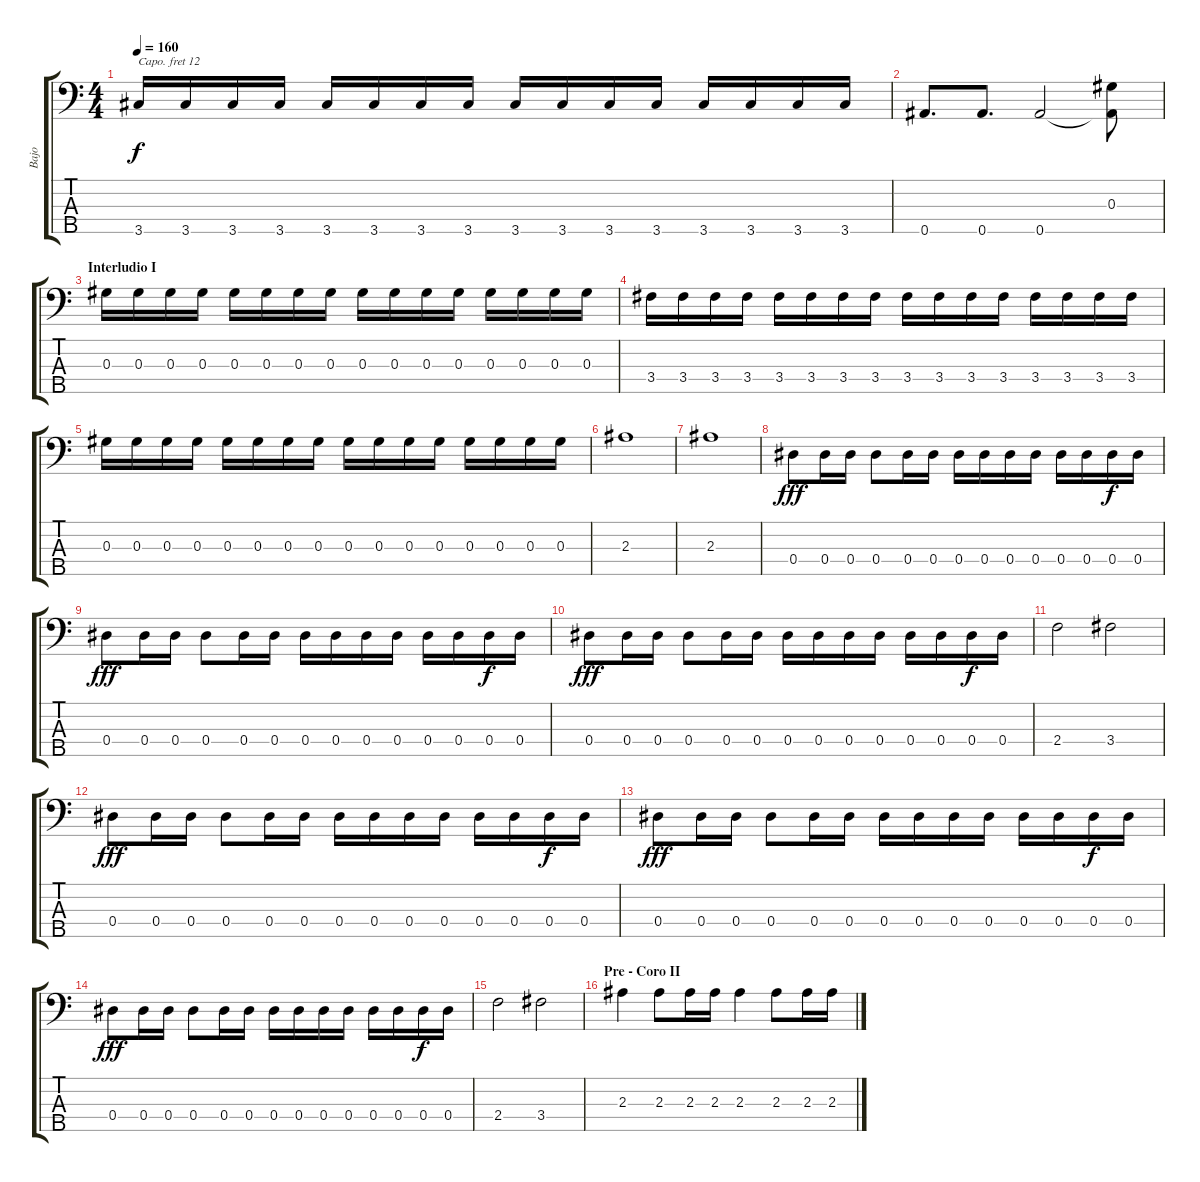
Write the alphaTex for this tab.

\track ("Bajo" "Bajo") {instrument electricbassfinger}
\staff {score tabs}
\capo 12
\tuning (Gb2 Db2 Ab1 Eb1 Bb0) {hide}
\ts (4 4)
\tempo 160
\clef f4
\ks c
3.5.16{dy f} 3.5.16 3.5.16 3.5.16 3.5.16 3.5.16 3.5.16 3.5.16 3.5.16 3.5.16 3.5.16 3.5.16 3.5.16 3.5.16 3.5.16 3.5.16 |
0.5.8{d} 0.5.8{d} 0.5.2 (0.3 0.5{t}).8 |
\section ("" "Interludio I")
0.3.16 0.3.16 0.3.16 0.3.16 0.3.16 0.3.16 0.3.16 0.3.16 0.3.16 0.3.16 0.3.16 0.3.16 0.3.16 0.3.16 0.3.16 0.3.16 |
3.4.16 3.4.16 3.4.16 3.4.16 3.4.16 3.4.16 3.4.16 3.4.16 3.4.16 3.4.16 3.4.16 3.4.16 3.4.16 3.4.16 3.4.16 3.4.16 |
0.3.16 0.3.16 0.3.16 0.3.16 0.3.16 0.3.16 0.3.16 0.3.16 0.3.16 0.3.16 0.3.16 0.3.16 0.3.16 0.3.16 0.3.16 0.3.16 |
2.3.1 |
2.3.1 |
0.4.8{dy fff} 0.4.16 0.4.16 0.4.8 0.4.16 0.4.16 0.4.16 0.4.16 0.4.16 0.4.16 0.4.16 0.4.16 0.4.16{dy f} 0.4.16 |
0.4.8{dy fff} 0.4.16 0.4.16 0.4.8 0.4.16 0.4.16 0.4.16 0.4.16 0.4.16 0.4.16 0.4.16 0.4.16 0.4.16{dy f} 0.4.16 |
0.4.8{dy fff} 0.4.16 0.4.16 0.4.8 0.4.16 0.4.16 0.4.16 0.4.16 0.4.16 0.4.16 0.4.16 0.4.16 0.4.16{dy f} 0.4.16 |
2.4.2 3.4.2 |
0.4.8{dy fff} 0.4.16 0.4.16 0.4.8 0.4.16 0.4.16 0.4.16 0.4.16 0.4.16 0.4.16 0.4.16 0.4.16 0.4.16{dy f} 0.4.16 |
0.4.8{dy fff} 0.4.16 0.4.16 0.4.8 0.4.16 0.4.16 0.4.16 0.4.16 0.4.16 0.4.16 0.4.16 0.4.16 0.4.16{dy f} 0.4.16 |
0.4.8{dy fff} 0.4.16 0.4.16 0.4.8 0.4.16 0.4.16 0.4.16 0.4.16 0.4.16 0.4.16 0.4.16 0.4.16 0.4.16{dy f} 0.4.16 |
2.4.2 3.4.2 |
\section ("" "Pre - Coro II")
2.3.4 2.3.8 2.3.16 2.3.16 2.3.4 2.3.8 2.3.16 2.3.16
